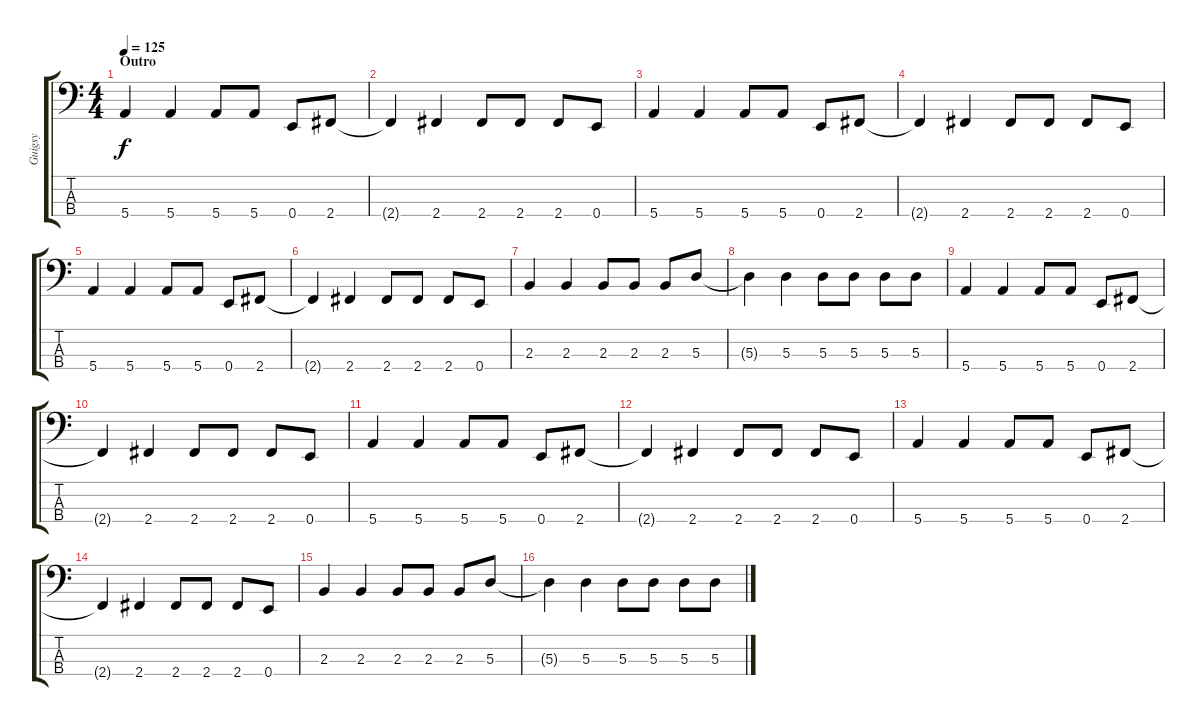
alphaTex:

\track ("Guigsy" "Guigsy") {instrument electricbasspick}
\staff {score tabs}
\tuning (G2 D2 A1 E1) {hide}
\ts (4 4)
\section ("" "Outro")
\tempo 125
\clef f4
\ks c
5.4.4{dy f} 5.4.4 5.4.8 5.4.8 0.4.8 2.4.8 |
2.4{t}.4 2.4.4 2.4.8 2.4.8 2.4.8 0.4.8 |
5.4.4 5.4.4 5.4.8 5.4.8 0.4.8 2.4.8 |
2.4{t}.4 2.4.4 2.4.8 2.4.8 2.4.8 0.4.8 |
5.4.4 5.4.4 5.4.8 5.4.8 0.4.8 2.4.8 |
2.4{t}.4 2.4.4 2.4.8 2.4.8 2.4.8 0.4.8 |
2.3.4 2.3.4 2.3.8 2.3.8 2.3.8 5.3.8 |
5.3{t}.4 5.3.4 5.3.8 5.3.8 5.3.8 5.3.8 |
5.4.4 5.4.4 5.4.8 5.4.8 0.4.8 2.4.8 |
2.4{t}.4 2.4.4 2.4.8 2.4.8 2.4.8 0.4.8 |
5.4.4 5.4.4 5.4.8 5.4.8 0.4.8 2.4.8 |
2.4{t}.4 2.4.4 2.4.8 2.4.8 2.4.8 0.4.8 |
5.4.4 5.4.4 5.4.8 5.4.8 0.4.8 2.4.8 |
2.4{t}.4 2.4.4 2.4.8 2.4.8 2.4.8 0.4.8 |
2.3.4 2.3.4 2.3.8 2.3.8 2.3.8 5.3.8 |
5.3{t}.4 5.3.4 5.3.8 5.3.8 5.3.8 5.3.8
